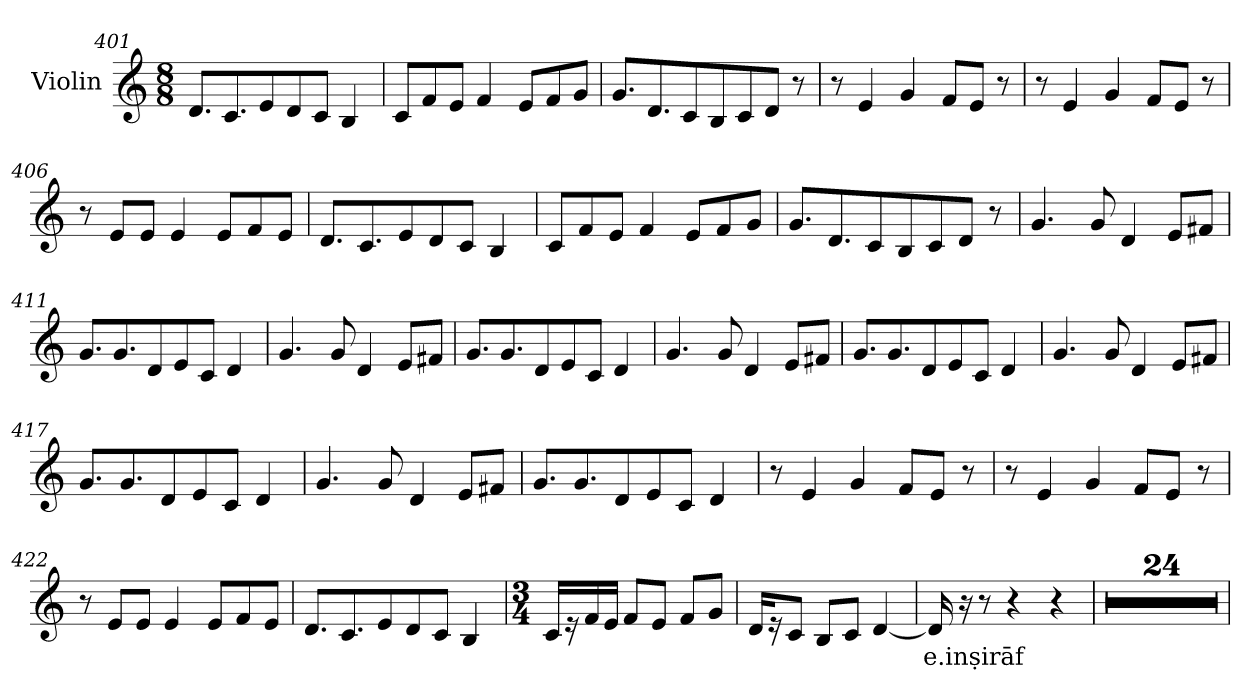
**kern	**text
*part1	*part1
*staff1	*staff1
*I"Violin	*
*clefG2	*
*k[]	*
*M8/8	*
=401	=401
8.d/L	.
8.c/	.
8e/	.
8d/	.
8c/J	.
4B/	.
=402	=402
8c/L	.
8f/	.
8e/J	.
4f/	.
8e/L	.
8f/	.
8g/J	.
!!LO:LB:g=z
=403	=403
8.g/L	.
8.d/	.
8c/	.
8B/	.
8c/	.
8d/J	.
8r	.
=404	=404
8r	.
4e/	.
4g/	.
8f/L	.
8e/J	.
8r	.
=405	=405
8r	.
4e/	.
4g/	.
8f/L	.
8e/J	.
8r	.
=406	=406
8r	.
8e/L	.
8e/J	.
4e/	.
8e/L	.
8f/	.
8e/J	.
!!LO:LB:g=z
=407	=407
8.d/L	.
8.c/	.
8e/	.
8d/	.
8c/J	.
4B/	.
=408	=408
8c/L	.
8f/	.
8e/J	.
4f/	.
8e/L	.
8f/	.
8g/J	.
=409	=409
8.g/L	.
8.d/	.
8c/	.
8B/	.
8c/	.
8d/J	.
8r	.
=410	=410
4.g/	.
8g/	.
4d/	.
8e/L	.
8f#X/J	.
!!LO:LB:g=z
=411	=411
8.g/L	.
8.g/	.
8d/	.
8e/	.
8c/J	.
4d/	.
=412	=412
4.g/	.
8g/	.
4d/	.
8e/L	.
8f#X/J	.
=413	=413
8.g/L	.
8.g/	.
8d/	.
8e/	.
8c/J	.
4d/	.
=414	=414
4.g/	.
8g/	.
4d/	.
8e/L	.
8f#X/J	.
!!LO:LB:g=z
=415	=415
8.g/L	.
8.g/	.
8d/	.
8e/	.
8c/J	.
4d/	.
=416	=416
4.g/	.
8g/	.
4d/	.
8e/L	.
8f#X/J	.
=417	=417
8.g/L	.
8.g/	.
8d/	.
8e/	.
8c/J	.
4d/	.
=418	=418
4.g/	.
8g/	.
4d/	.
8e/L	.
8f#X/J	.
!!LO:LB:g=z
=419	=419
8.g/L	.
8.g/	.
8d/	.
8e/	.
8c/J	.
4d/	.
=420	=420
8r	.
4e/	.
4g/	.
8f/L	.
8e/J	.
8r	.
=421	=421
8r	.
4e/	.
4g/	.
8f/L	.
8e/J	.
8r	.
=422	=422
8r	.
8e/L	.
8e/J	.
4e/	.
8e/L	.
8f/	.
8e/J	.
!!LO:LB:g=z
=423	=423
8.d/L	.
8.c/	.
8e/	.
8d/	.
8c/J	.
4B/	.
=424	=424
*M3/4	*
*MM60	*
16c/LL	.
16r	.
16f/	.
16e/JJ	.
8f/L	.
8e/J	.
8f/L	.
8g/J	.
=425	=425
16d/KL	.
16r	.
8c/J	.
8B/L	.
8c/J	.
[4d/	.
=426	=426
!	!LO:LY:b
16d/]	e.inṣirāf
16r	.
8r	.
4r	.
4r	.
!!LO:PB:g=z
=427	=427
2.r	.
=428	=428
2.r	.
=429	=429
2.r	.
=430	=430
2.r	.
=431	=431
2.r	.
=432	=432
2.r	.
=433	=433
2.r	.
=434	=434
2.r	.
!!LO:LB:g=z
=435	=435
2.r	.
=436	=436
2.r	.
=437	=437
2.r	.
=438	=438
2.r	.
=439	=439
2.r	.
=440	=440
2.r	.
=441	=441
2.r	.
=442	=442
2.r	.
!!LO:LB:g=z
=443	=443
2.r	.
=444	=444
2.r	.
=445	=445
2.r	.
=446	=446
2.r	.
=447	=447
2.r	.
=448	=448
2.r	.
=449	=449
2.r	.
=450	=450
2.r	.
=	=
*-	*-
